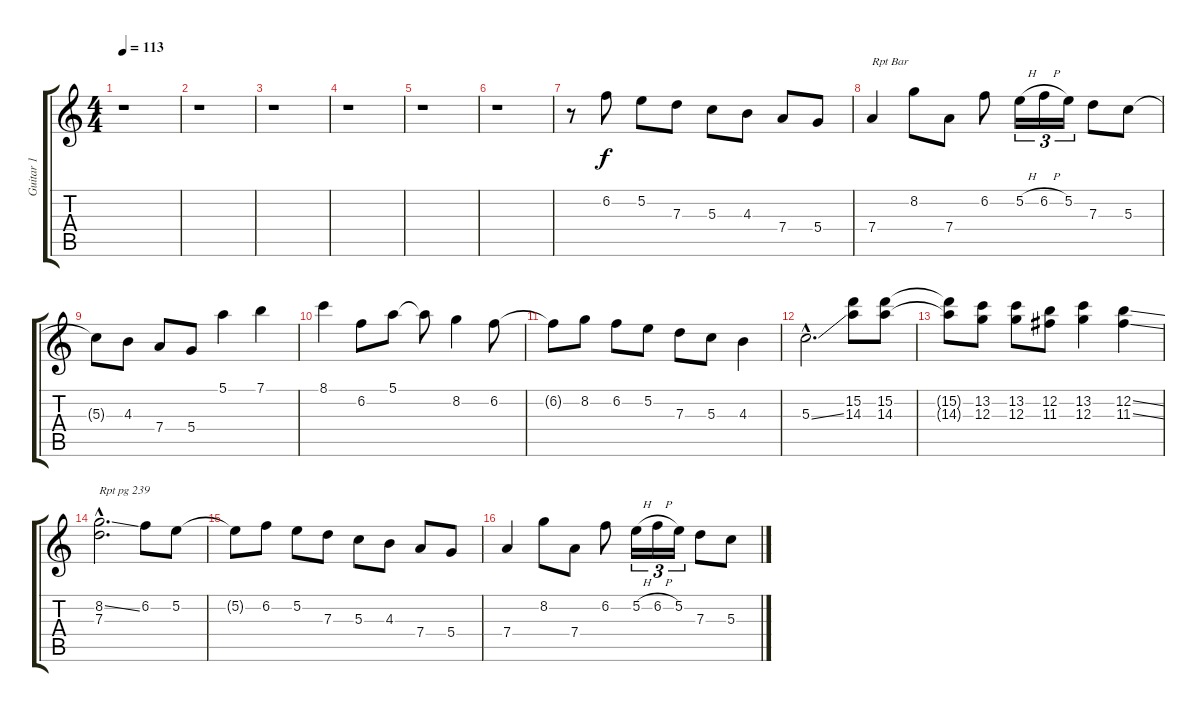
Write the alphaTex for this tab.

\track ("Guitar 1" "Guitar 1") {instrument distortionguitar}
\staff {score tabs}
\tuning (E4 B3 G3 D3 A2 E2) {hide}
\ts (4 4)
\tempo 113
\clef g2
\ks c
r.1{dy f} |
r.1 |
r.1 |
r.1 |
r.1 |
r.1 |
r.8{volume 13 instrument distortionguitar} 6.2.8 5.2.8 7.3.8 5.3.8 4.3.8 7.4.8 5.4.8 |
7.4.4{txt "Rpt Bar"} 8.2.8 7.4.8 6.2.8 5.2{h}.16{tu (3 2)} 6.2{h}.16{tu (3 2)} 5.2.16{tu (3 2)} 7.3.8 5.3.8 |
5.3{t}.8 4.3.8 7.4.8 5.4.8 5.1.4 7.1.4 |
8.1.4 6.2.8 5.1.8 5.1{t}.8 8.2.4 6.2.8 |
6.2{t}.8 8.2.8 6.2.8 5.2.8 7.3.8 5.3.8 4.3.4 |
5.3{ss hac}.2{d} (15.2 14.3).8 (15.2 14.3).8 |
(15.2{t} 14.3{t}).8 (13.2 12.3).8 (13.2 12.3).8 (12.2 11.3).8 (13.2 12.3).4 (12.2{ss} 11.3{ss}).4 |
(8.2{ss hac} 7.3{hac}).2{d txt "Rpt pg 239"} 6.2.8 5.2.8 |
5.2{t}.8 6.2.8 5.2.8 7.3.8 5.3.8 4.3.8 7.4.8 5.4.8 |
7.4.4 8.2.8 7.4.8 6.2.8 5.2{h}.16{tu (3 2)} 6.2{h}.16{tu (3 2)} 5.2.16{tu (3 2)} 7.3.8 5.3.8
